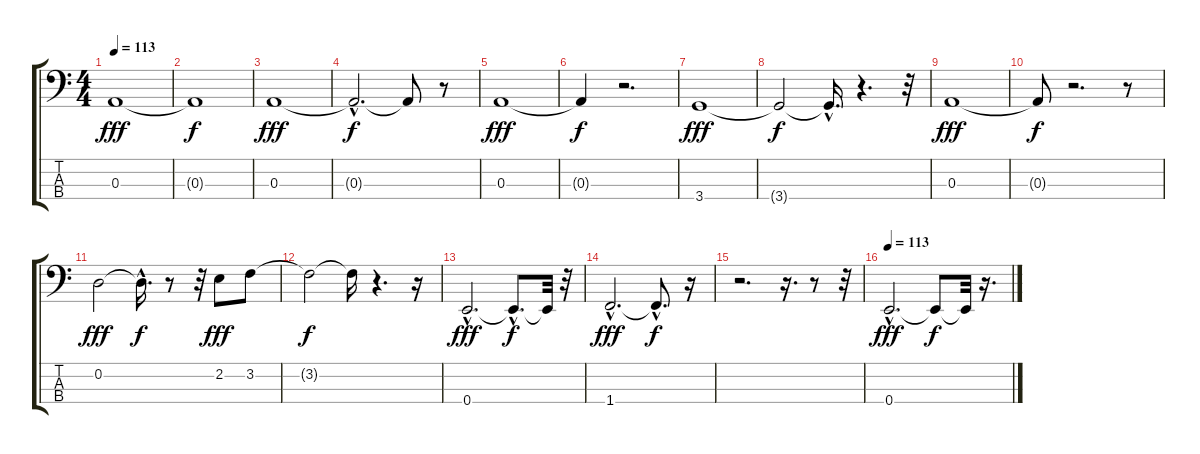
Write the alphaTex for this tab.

\track "" {instrument electricbassfinger}
\staff {score tabs}
\tuning (G2 D2 A1 E1) {hide}
\ts (4 4)
\tempo 113
\clef f4
\ks c
0.3.1{dy fff} |
0.3{t}.1{dy f} |
0.3.1{dy fff} |
0.3{hac t}.2{d dy f} 0.3{t}.8 r.8 |
0.3.1{dy fff} |
0.3{t}.4{dy f} r.2{d} |
3.4.1{dy fff} |
3.4{t}.2{dy f} 3.4{hac t}.16{d} r.4{d} r.32 |
0.3.1{dy fff} |
0.3{t}.8{dy f} r.2{d} r.8 |
0.2.2{dy fff} 0.2{hac t}.16{d dy f} r.8 r.32 2.2.8{dy fff} 3.2.8 |
3.2{t}.2{dy f} 3.2{t}.16 r.4{d} r.16 |
0.4{hac}.2{d dy fff} 0.4{hac t}.8{d dy f} 0.4{t}.32 r.32 |
1.4{hac}.2{d dy fff} 1.4{hac t}.8{d dy f} r.16 |
r.2{d} r.16{d} r.8 r.32 |
\tempo 113
0.4{hac}.2{d dy fff} 0.4{t}.8{dy f} 0.4{t}.32 r.16{d}
